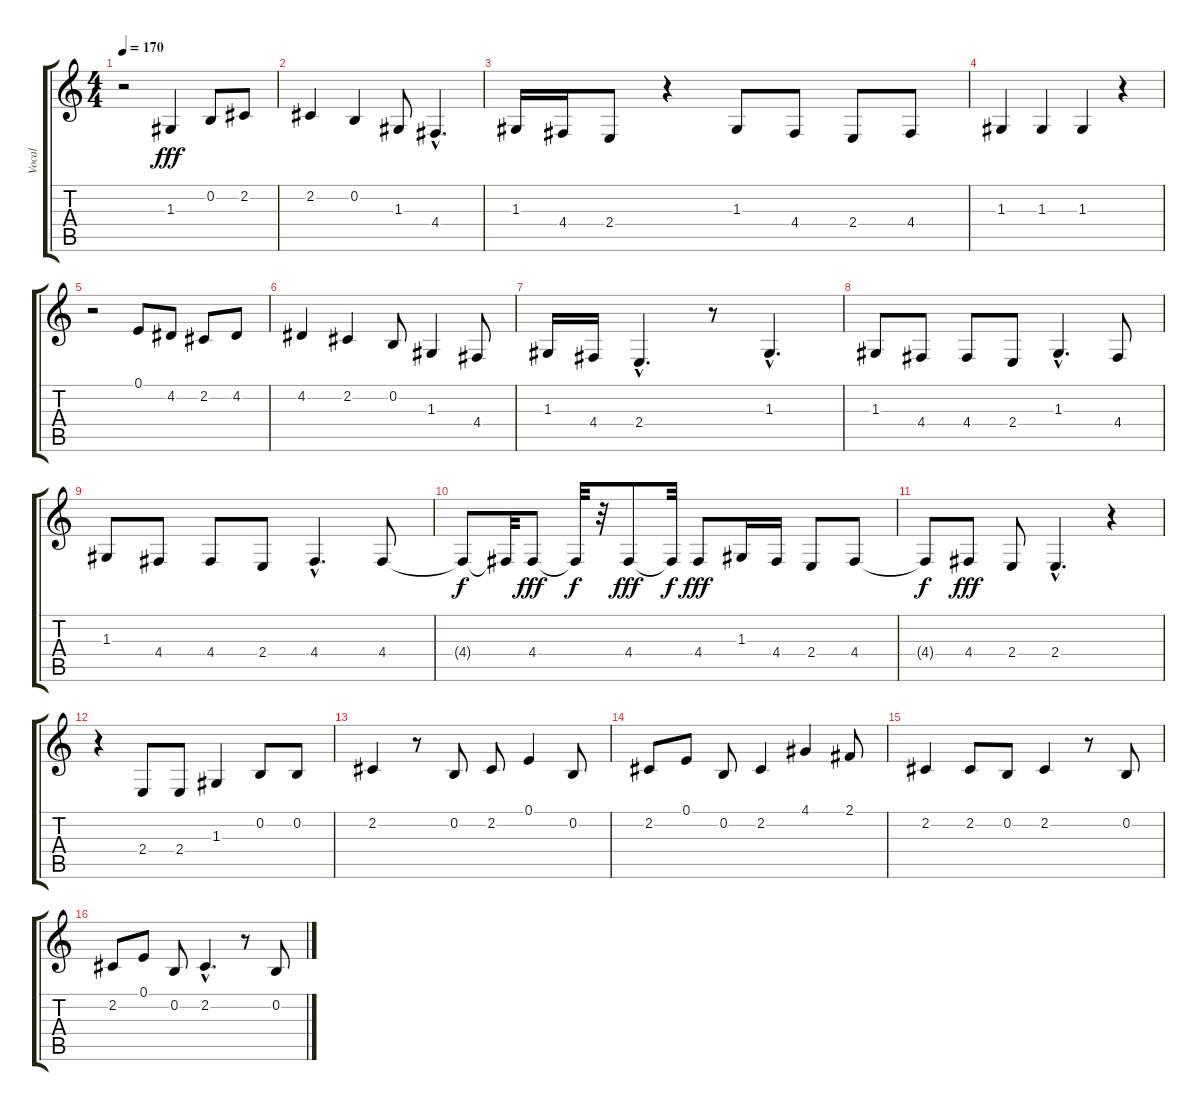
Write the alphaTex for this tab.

\track ("Vocal" "Vocal") {instrument clarinet}
\staff {score tabs}
\tuning (E4 B3 G3 D3 A2 E2) {hide}
\ts (4 4)
\tempo 170
\clef g2
\ks c
r.2{dy f} 1.3.4{dy fff} 0.2.8 2.2.8 |
2.2.4 0.2.4 1.3.8 4.4{hac}.4{d} |
1.3.16 4.4.16 2.4.8 r.4 1.3.8 4.4.8 2.4.8 4.4.8 |
1.3.4 1.3.4 1.3.4 r.4 |
r.2 0.1.8 4.2.8 2.2.8 4.2.8 |
4.2.4 2.2.4 0.2.8 1.3.4 4.4.8 |
1.3.16 4.4.16 2.4{hac}.4{d} r.8 1.3{hac}.4{d} |
1.3.8 4.4.8 4.4.8 2.4.8 1.3{hac}.4{d} 4.4.8 |
1.3.8 4.4.8 4.4.8 2.4.8 4.4{hac}.4{d} 4.4.8 |
4.4{t}.8{dy f} 4.4{t}.32 4.4.8{dy fff} 4.4{t}.32{dy f} r.32 4.4.8{dy fff} 4.4{t}.32{dy f} 4.4.8{dy fff} 1.3.16 4.4.16 2.4.8 4.4.8 |
4.4{t}.8{dy f} 4.4.8{dy fff} 2.4.8 2.4{hac}.4{d} r.4 |
r.4 2.4.8 2.4.8 1.3.4 0.2.8 0.2.8 |
2.2.4 r.8 0.2.8 2.2.8 0.1.4 0.2.8 |
2.2.8 0.1.8 0.2.8 2.2.4 4.1.4 2.1.8 |
2.2.4 2.2.8 0.2.8 2.2.4 r.8 0.2.8 |
2.2.8 0.1.8 0.2.8 2.2{hac}.4{d} r.8 0.2.8
